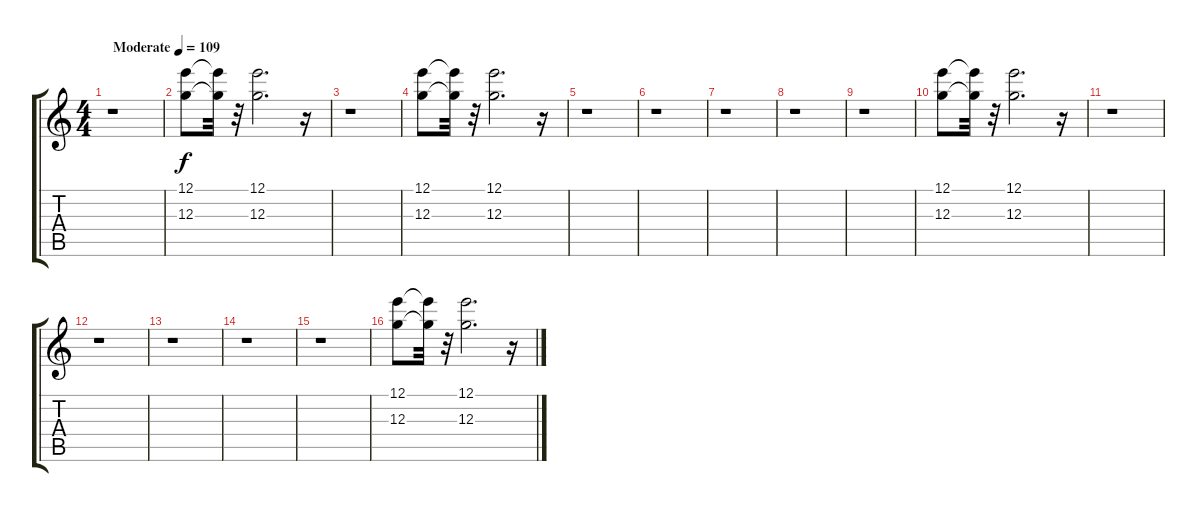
\track "" {instrument electricguitarmuted}
\staff {score tabs}
\tuning (E4 B3 G3 D3 A2 E2) {hide}
\ts (4 4)
\tempo (109 "Moderate")
\clef g2
\ks c
r.1{dy f instrument electricguitarmuted} |
(12.1 12.3).8 (12.1{t} 12.3{t}).32 r.32 (12.1 12.3).2{d} r.16 |
r.1 |
(12.1 12.3).8 (12.1{t} 12.3{t}).32 r.32 (12.1 12.3).2{d} r.16 |
r.1 |
r.1 |
r.1 |
r.1 |
r.1 |
(12.1 12.3).8 (12.1{t} 12.3{t}).32 r.32 (12.1 12.3).2{d} r.16 |
r.1 |
r.1 |
r.1 |
r.1 |
r.1 |
(12.1 12.3).8 (12.1{t} 12.3{t}).32 r.32 (12.1 12.3).2{d} r.16
